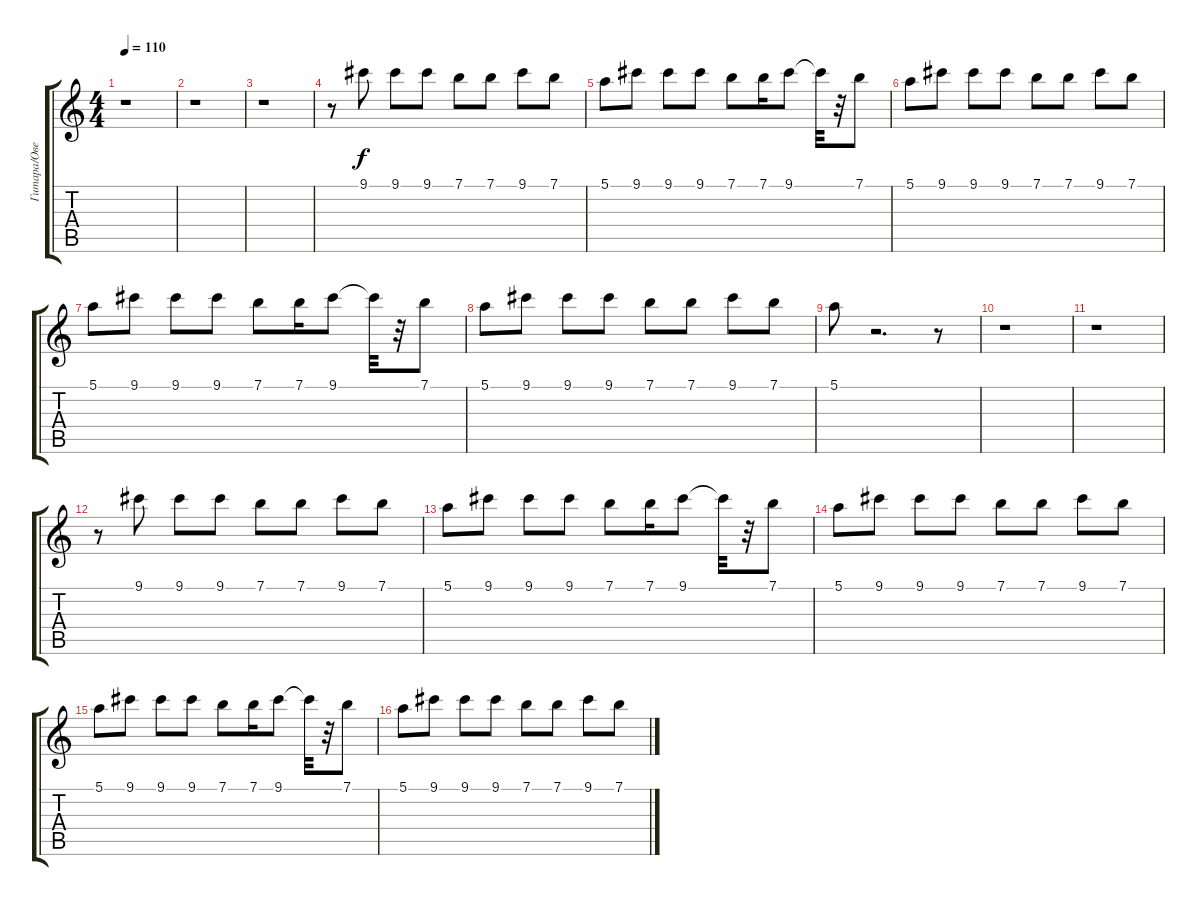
\track ("Гитара/Овердрайв" "Гитара/Ове") {instrument acousticguitarnylon}
\staff {score tabs}
\tuning (E4 B3 G3 D3 A2 E2) {hide}
\ts (4 4)
\tempo 110
\clef g2
\ks c
r.1{dy f} |
r.1 |
r.1 |
r.8 9.1.8 9.1.8 9.1.8 7.1.8 7.1.8 9.1.8 7.1.8 |
5.1.8 9.1.8 9.1.8 9.1.8 7.1.8 7.1.16 9.1.8 9.1{t}.32 r.32 7.1.8 |
5.1.8 9.1.8 9.1.8 9.1.8 7.1.8 7.1.8 9.1.8 7.1.8 |
5.1.8 9.1.8 9.1.8 9.1.8 7.1.8 7.1.16 9.1.8 9.1{t}.32 r.32 7.1.8 |
5.1.8 9.1.8 9.1.8 9.1.8 7.1.8 7.1.8 9.1.8 7.1.8 |
5.1.8 r.2{d} r.8 |
r.1 |
r.1 |
r.8 9.1.8 9.1.8 9.1.8 7.1.8 7.1.8 9.1.8 7.1.8 |
5.1.8 9.1.8 9.1.8 9.1.8 7.1.8 7.1.16 9.1.8 9.1{t}.32 r.32 7.1.8 |
5.1.8 9.1.8 9.1.8 9.1.8 7.1.8 7.1.8 9.1.8 7.1.8 |
5.1.8 9.1.8 9.1.8 9.1.8 7.1.8 7.1.16 9.1.8 9.1{t}.32 r.32 7.1.8 |
5.1.8 9.1.8 9.1.8 9.1.8 7.1.8 7.1.8 9.1.8 7.1.8
